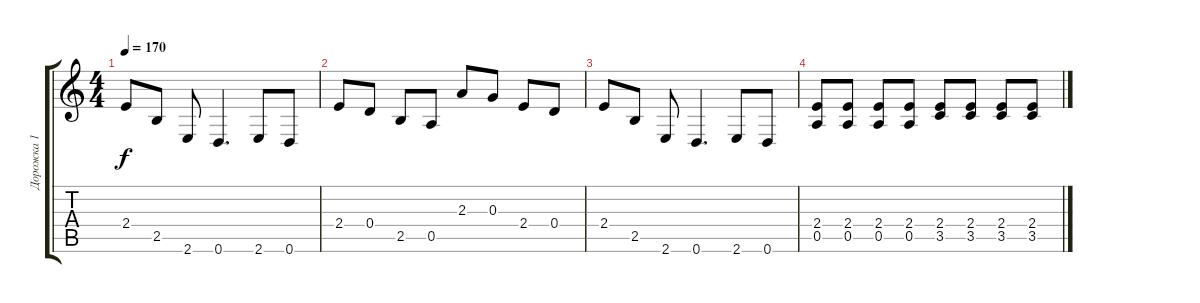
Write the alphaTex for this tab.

\track ("Дорожка 1" "Дорожка 1") {instrument distortionguitar}
\staff {score tabs}
\tuning (E4 B3 G3 D3 A2 D2) {hide}
\ts (4 4)
\tempo 170
\clef g2
\ks c
2.4.8{dy f} 2.5.8 2.6.8 0.6.4{d} 2.6.8 0.6.8 |
2.4.8 0.4.8 2.5.8 0.5.8 2.3.8 0.3.8 2.4.8 0.4.8 |
2.4.8 2.5.8 2.6.8 0.6.4{d} 2.6.8 0.6.8 |
(2.4 0.5).8 (2.4 0.5).8 (2.4 0.5).8 (2.4 0.5).8 (2.4 3.5).8 (2.4 3.5).8 (2.4 3.5).8 (2.4 3.5).8
